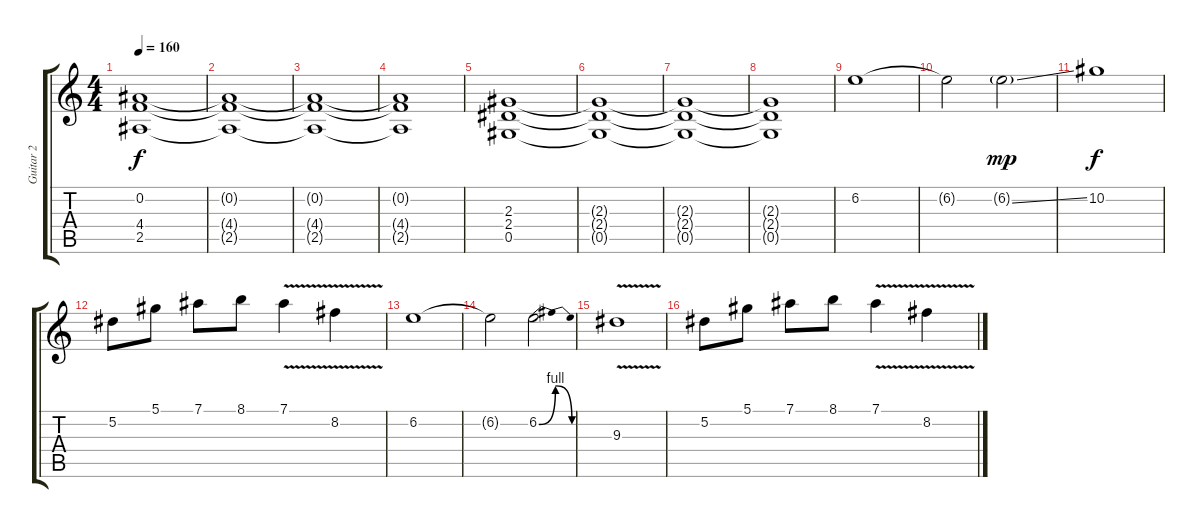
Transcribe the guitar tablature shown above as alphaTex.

\track ("Guitar 2" "Guitar 2") {instrument overdrivenguitar}
\staff {score tabs}
\tuning (Eb4 Bb3 Gb3 Db3 Ab2 Db2) {hide}
\ts (4 4)
\tempo 160
\clef g2
\ks c
(0.2 4.4 2.5).1{dy f} |
(0.2{t} 4.4{t} 2.5{t}).1 |
(0.2{t} 4.4{t} 2.5{t}).1 |
(0.2{t} 4.4{t} 2.5{t}).1 |
(2.3 2.4 0.5).1 |
(2.3{t} 2.4{t} 0.5{t}).1 |
(2.3{t} 2.4{t} 0.5{t}).1 |
(2.3{t} 2.4{t} 0.5{t}).1 |
6.2.1 |
6.2{t}.2 6.2{ss g}.2{dy mp} |
10.2.1{dy f} |
5.2.8 5.1.8 7.1.8 8.1.8 7.1{v}.4 8.2{v}.4 |
6.2.1 |
6.2{t}.2 6.2{be (bendrelease 0 0 16 4 50 4 60 0)}.2 |
9.3{v}.1 |
5.2.8 5.1.8 7.1.8 8.1.8 7.1{v}.4 8.2{v}.4
